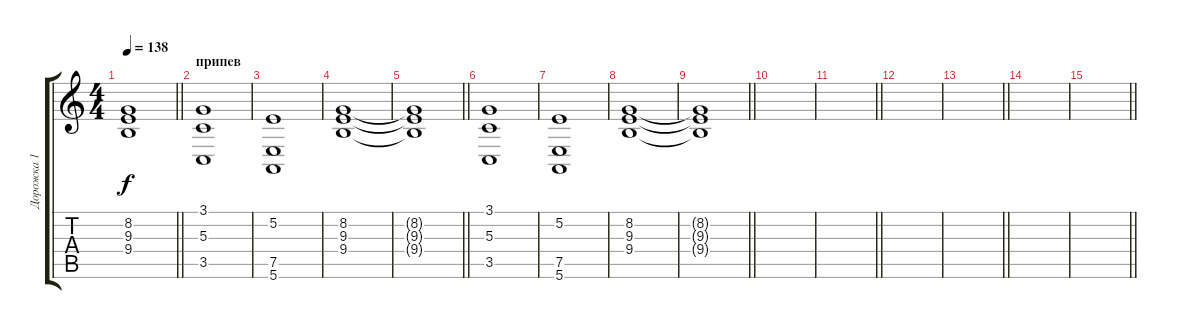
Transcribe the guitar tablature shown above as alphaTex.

\track ("Дорожка 1" "Дорожка 1") {instrument lead6voice}
\staff {score tabs}
\tuning (E4 B3 G3 D3 A2 E2) {hide}
\ts (4 4)
\tempo 138
\clef g2
\barLineRight lightlight
\ks c
(8.2{t} 9.3{t} 9.4{t}).1{dy f} |
\section ("" "припев")
(3.1 5.3 3.5).1 |
(5.2 7.5 5.6).1 |
(8.2 9.3 9.4).1 |
\barLineRight lightlight
(8.2{t} 9.3{t} 9.4{t}).1 |
(3.1 5.3 3.5).1 |
(5.2 7.5 5.6).1 |
(8.2 9.3 9.4).1 |
\barLineRight lightlight
(8.2{t} 9.3{t} 9.4{t}).1 |
|
\barLineRight lightlight
|
|
\barLineRight lightlight
|
|
\barLineRight lightlight
